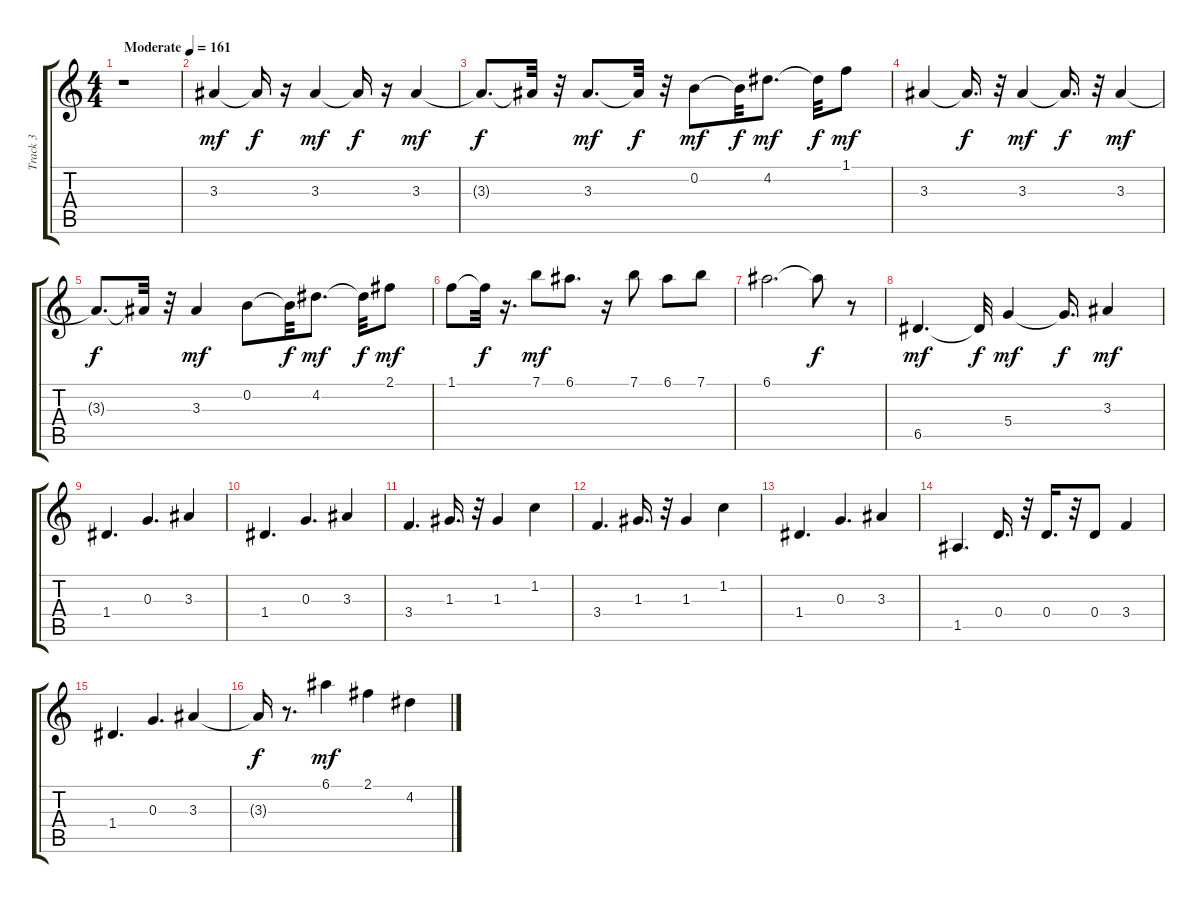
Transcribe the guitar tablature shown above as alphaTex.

\track ("Track 3" "Track 3") {instrument electricguitarjazz}
\staff {score tabs}
\tuning (E4 B3 G3 D3 A2 E2) {hide}
\ts (4 4)
\tempo (161 "Moderate")
\clef g2
\ks c
r.1{dy mf instrument electricguitarjazz} |
3.3.4 3.3{t}.16{dy f} r.16 3.3.4{dy mf} 3.3{t}.16{dy f} r.16 3.3.4{dy mf} |
3.3{t}.8{d dy f} 3.3{t}.32 r.32 3.3.8{d dy mf} 3.3{t}.32{dy f} r.32 0.2.8{dy mf} 0.2{t}.32{dy f} 4.2.8{d dy mf} 4.2{t}.32{dy f} 1.1.8{dy mf} |
3.3.4 3.3{t}.16{d dy f} r.32 3.3.4{dy mf} 3.3{t}.16{d dy f} r.32 3.3.4{dy mf} |
3.3{t}.8{d dy f} 3.3{t}.32 r.32 3.3.4{dy mf} 0.2.8 0.2{t}.32{dy f} 4.2.8{d dy mf} 4.2{t}.32{dy f} 2.1.8{dy mf} |
1.1.8 1.1{t}.32{dy f} r.16{d} 7.1.8{dy mf} 6.1.8{d} r.16 7.1.8 6.1.8 7.1.8 |
6.1.2{d} 6.1{t}.8{dy f} r.8 |
6.5.4{d dy mf} 6.5{t}.32{dy f} 5.4.4{dy mf} 5.4{t}.16{d dy f} 3.3.4{dy mf} |
1.4.4{d} 0.3.4{d} 3.3.4 |
1.4.4{d} 0.3.4{d} 3.3.4 |
3.4.4{d} 1.3.16{d} r.32 1.3.4 1.2.4 |
3.4.4{d} 1.3.16{d} r.32 1.3.4 1.2.4 |
1.4.4{d} 0.3.4{d} 3.3.4 |
1.5.4{d} 0.4.16{d} r.32 0.4.16{d} r.32 0.4.8 3.4.4 |
1.4.4{d} 0.3.4{d} 3.3.4 |
3.3{t}.16{dy f} r.8{d} 6.1.4{dy mf} 2.1.4 4.2.4
